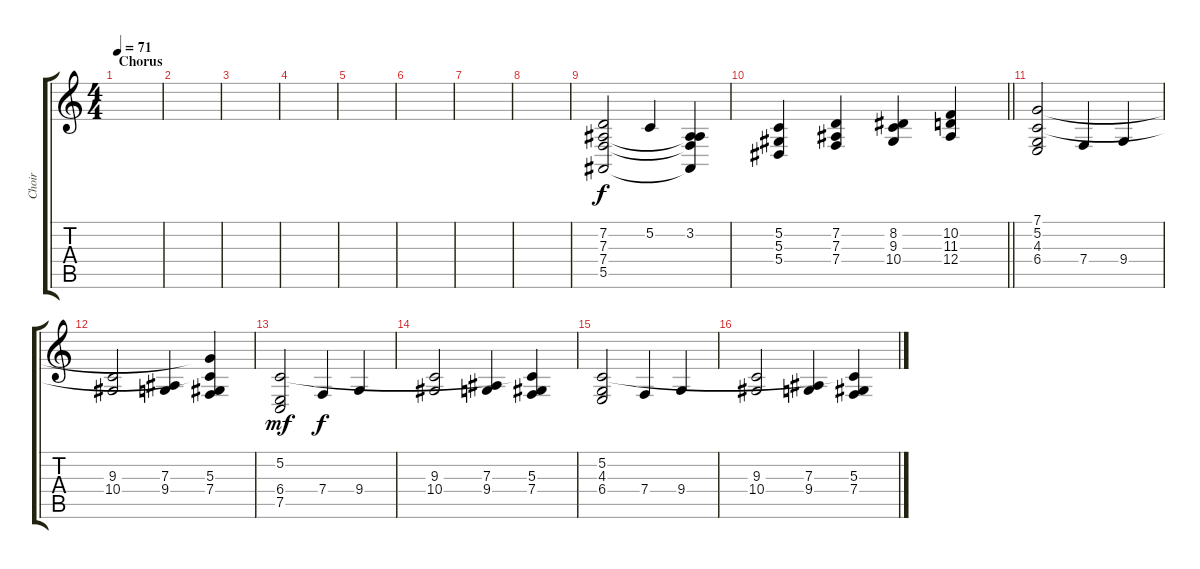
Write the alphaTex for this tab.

\track ("Choir" "Choir") {instrument choiraahs}
\staff {score tabs}
\tuning (C4 G3 Eb3 Bb2 F2 C2) {hide}
\ts (4 4)
\section ("" "Chorus")
\tempo 71
\clef g2
\ks c
|
|
|
|
|
|
|
|
(7.2 7.3 7.4 5.5).2 5.2.4 (3.2 7.3{t} 7.4{t} 5.5{t}).4 |
\barLineRight lightlight
(5.2 5.3 5.4).4 (7.2 7.3 7.4).4 (8.2 9.3 10.4).4 (10.2 11.3 12.4).4 |
\section ("" "")
(7.1 5.2 4.3 6.4).2 7.4.4 9.4.4 |
(9.3 10.4).2 (7.3 9.4).4 (7.1{t} 5.2{t} 5.3 7.4).4 |
(5.2 6.4 7.5).2{dy mf} 7.4.4{dy f} 9.4.4 |
(9.3 10.4).2 (7.3 9.4).4 (5.2{t} 5.3 7.4).4 |
(5.2 4.3 6.4).2 7.4.4 9.4.4 |
(9.3 10.4).2 (7.3 9.4).4 (5.2{t} 5.3 7.4).4
